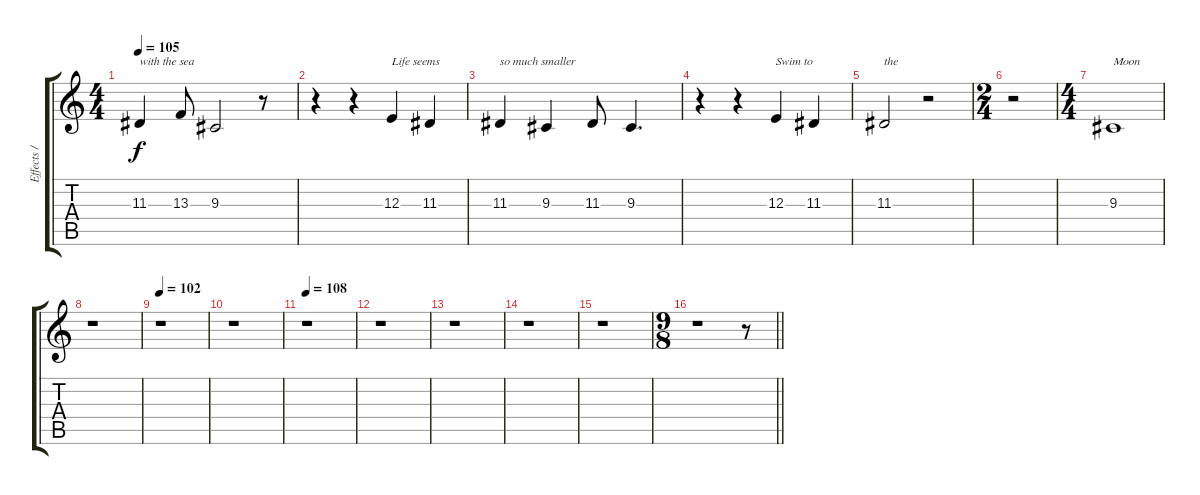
\track ("Effects / Vocals / Add'l Guitar" "Effects / ") {instrument lead2sawtooth}
\staff {score tabs}
\tuning (Db4 Ab3 E3 B2 Gb2 Db2) {hide}
\ts (4 4)
\tempo 105
\clef g2
\ks c
11.3.4{txt "with the sea" dy f} 13.3.8 9.3.2 r.8 |
r.4 r.4 12.3.4{txt "Life seems"} 11.3.4 |
11.3.4{txt "so much smaller"} 9.3.4 11.3.8 9.3.4{d} |
r.4 r.4 12.3.4{txt "Swim to"} 11.3.4 |
11.3.2{txt "the" volume 0} r.2 |
\ts (2 4)
r.2 |
\ts (4 4)
9.3.1{txt "Moon" volume 1} |
r.1 |
\tempo 102
r.1 |
r.1 |
\tempo 108
r.1 |
r.1 |
r.1 |
r.1 |
r.1 |
\ts (9 8)
\barLineRight lightlight
r.1 r.8
